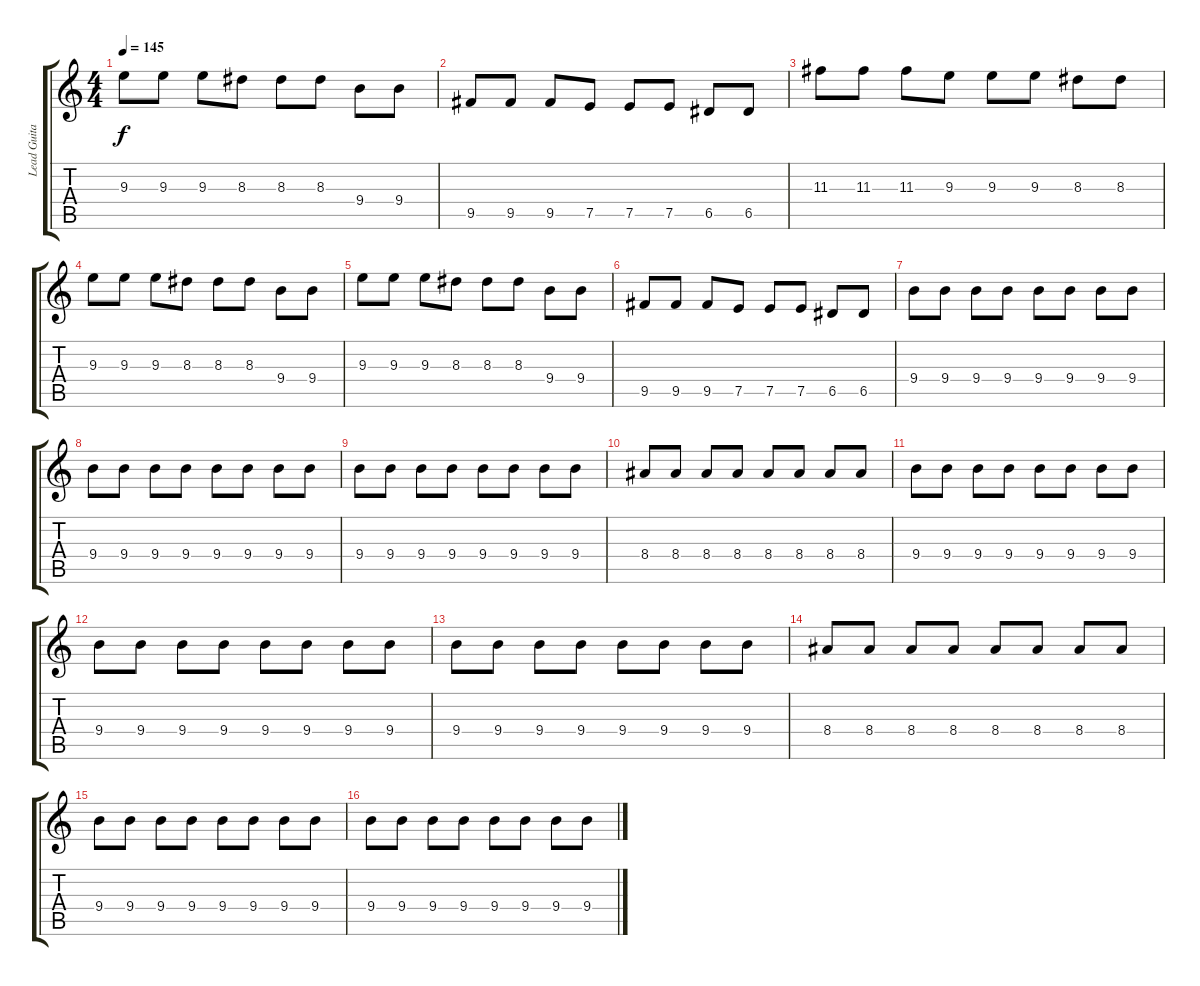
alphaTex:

\track ("Lead Guitar" "Lead Guita") {instrument distortionguitar}
\staff {score tabs}
\tuning (E4 B3 G3 D3 A2 E2) {hide}
\ts (4 4)
\tempo 145
\clef g2
\ks c
9.3.8{dy f} 9.3.8 9.3.8 8.3.8 8.3.8 8.3.8 9.4.8 9.4.8 |
9.5.8 9.5.8 9.5.8 7.5.8 7.5.8 7.5.8 6.5.8 6.5.8 |
11.3.8 11.3.8 11.3.8 9.3.8 9.3.8 9.3.8 8.3.8 8.3.8 |
9.3.8 9.3.8 9.3.8 8.3.8 8.3.8 8.3.8 9.4.8 9.4.8 |
9.3.8 9.3.8 9.3.8 8.3.8 8.3.8 8.3.8 9.4.8 9.4.8 |
9.5.8 9.5.8 9.5.8 7.5.8 7.5.8 7.5.8 6.5.8 6.5.8 |
9.4.8 9.4.8 9.4.8 9.4.8 9.4.8 9.4.8 9.4.8 9.4.8 |
9.4.8 9.4.8 9.4.8 9.4.8 9.4.8 9.4.8 9.4.8 9.4.8 |
9.4.8 9.4.8 9.4.8 9.4.8 9.4.8 9.4.8 9.4.8 9.4.8 |
8.4.8 8.4.8 8.4.8 8.4.8 8.4.8 8.4.8 8.4.8 8.4.8 |
9.4.8 9.4.8 9.4.8 9.4.8 9.4.8 9.4.8 9.4.8 9.4.8 |
9.4.8 9.4.8 9.4.8 9.4.8 9.4.8 9.4.8 9.4.8 9.4.8 |
9.4.8 9.4.8 9.4.8 9.4.8 9.4.8 9.4.8 9.4.8 9.4.8 |
8.4.8 8.4.8 8.4.8 8.4.8 8.4.8 8.4.8 8.4.8 8.4.8 |
9.4.8 9.4.8 9.4.8 9.4.8 9.4.8 9.4.8 9.4.8 9.4.8 |
9.4.8 9.4.8 9.4.8 9.4.8 9.4.8 9.4.8 9.4.8 9.4.8
